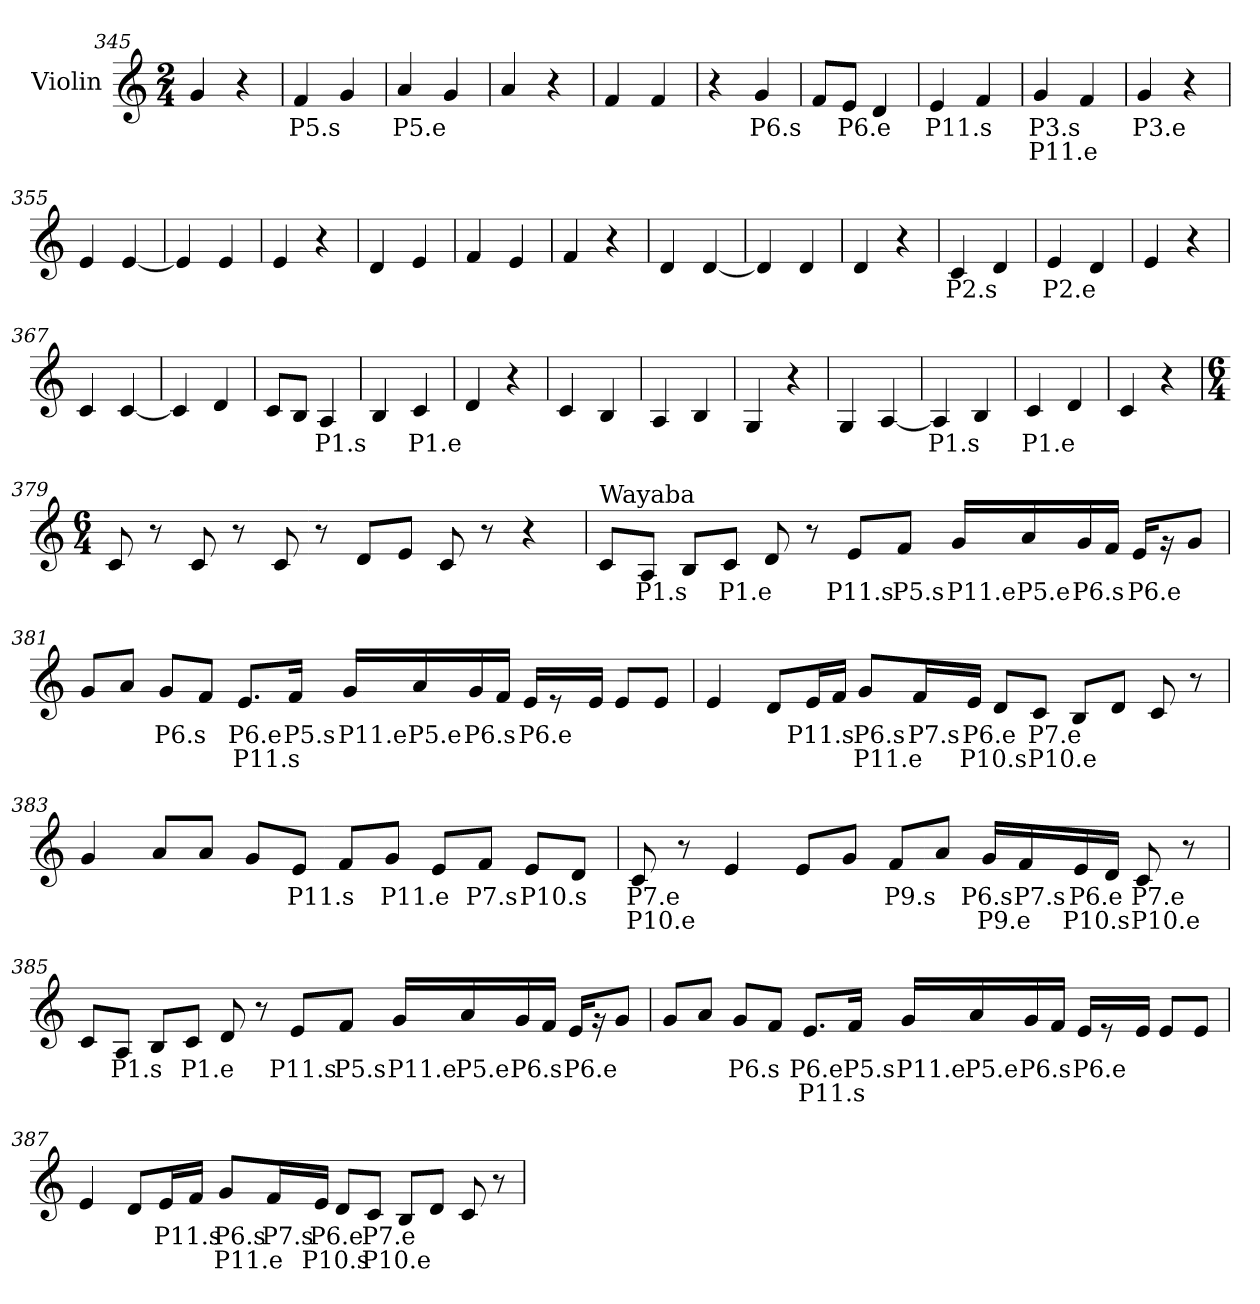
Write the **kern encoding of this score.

**kern	**text	**text
*part1	*part1	*part1
*staff1	*staff1	*staff1
*I"Violin	*	*
*clefG2	*	*
*k[]	*	*
*C:	*	*
*M2/4	*	*
=345	=345	=345
4g/	.	.
4r	.	.
=346	=346	=346
4fi/	P5.s	.
4gi/	.	.
=347	=347	=347
4ai/	P5.e	.
4g/	.	.
=348	=348	=348
4a/	.	.
4r	.	.
=349	=349	=349
4f/	.	.
4f/	.	.
=350	=350	=350
4r	.	.
4gi/	P6.s	.
!!LO:PB:g=z
=351	=351	=351
8fi/L	.	.
8ei/J	P6.e	.
4d/	.	.
=352	=352	=352
4ei/	P11.s	.
4fi/	.	.
=353	=353	=353
4gi/	P3.s	P11.e
4fi/	.	.
=354	=354	=354
4gi/	P3.e	.
4ra	.	.
=355	=355	=355
4e/	.	.
[4e/	.	.
=356	=356	=356
4e/]	.	.
4e/	.	.
=357	=357	=357
4e/	.	.
4r	.	.
=358	=358	=358
4d/	.	.
4e/	.	.
=359	=359	=359
4f/	.	.
4e/	.	.
=360	=360	=360
4f/	.	.
4r	.	.
=361	=361	=361
4d/	.	.
[4d/	.	.
!!LO:LB:g=z
=362	=362	=362
4d/]	.	.
4d/	.	.
=363	=363	=363
4d/	.	.
4r	.	.
=364	=364	=364
4ci/	P2.s	.
4di/	.	.
=365	=365	=365
4ei/	P2.e	.
4d/	.	.
=366	=366	=366
4e/	.	.
4r	.	.
=367	=367	=367
4c/	.	.
[4c/	.	.
=368	=368	=368
4c/]	.	.
4d/	.	.
=369	=369	=369
8c/L	.	.
8B/J	.	.
4Ai/	P1.s	.
=370	=370	=370
4Bi/	.	.
4ci/	P1.e	.
=371	=371	=371
4d/	.	.
4r	.	.
!!LO:LB:g=z
=372	=372	=372
4c/	.	.
4B/	.	.
=373	=373	=373
4A/	.	.
4B/	.	.
=374	=374	=374
4G/	.	.
4r	.	.
=375	=375	=375
4G/	.	.
[4A/	.	.
=376	=376	=376
4Ai/]	P1.s	.
4Bi/	.	.
=377	=377	=377
4ci/	P1.e	.
4d/	.	.
=378	=378	=378
4c/	.	.
4r	.	.
=379	=379	=379
*M6/4	*	*
*MM60	*	*
8c/	.	.
8r	.	.
8c/	.	.
8r	.	.
8c/	.	.
8r	.	.
8d/L	.	.
8e/J	.	.
8c/	.	.
8r	.	.
4r	.	.
!!LO:LB:g=z
=380	=380	=380
!LO:TX:a:t=Wayaba	!	!
8c/L	.	.
8Ai/J	P1.s	.
8Bi/L	.	.
8ci/J	P1.e	.
8d/	.	.
8r	.	.
8ei/L	P11.s	.
8fi/J	P5.s	.
16gi/LL	P11.e	.
16ai/	P5.e	.
16gi/	P6.s	.
16fi/JJ	.	.
16ei/KL	P6.e	.
16r	.	.
8g/J	.	.
=381	=381	=381
8g/L	.	.
8a/J	.	.
8gi/L	P6.s	.
8fi/J	.	.
8.ei/L	P6.e	P11.s
16fi/Jk	P5.s	.
16gi/LL	P11.e	.
16ai/	P5.e	.
16gi/	P6.s	.
16fi/JJ	.	.
16ei/KL	P6.e	.
8r	.	.
16e/Jk	.	.
8e/L	.	.
8e/J	.	.
!!LO:LB:g=z
=382	=382	=382
4e/	.	.
8d/L	.	.
16ei/L	P11.s	.
16fi/JJ	.	.
8gi/L	P6.s	P11.e
16fi/L	P7.s	.
16ei/JJ	P6.e	P10.s
8di/L	.	.
8ci/J	P7.e	P10.e
8B/L	.	.
8d/J	.	.
8c/	.	.
8r	.	.
=383	=383	=383
4g/	.	.
8a/L	.	.
8a/J	.	.
8g/L	.	.
8ei/J	P11.s	.
8fi/L	.	.
8gi/J	P11.e	.
8e/L	.	.
8fi/J	P7.s	.
8ei/L	P10.s	.
8di/J	.	.
=384	=384	=384
8ci/	P7.e	P10.e
8r	.	.
4e/	.	.
8e/L	.	.
8g/J	.	.
8fi/L	P9.s	.
8ai/J	.	.
16gi/LL	P6.s	P9.e
16fi/	P7.s	.
16ei/	P6.e	P10.s
16di/JJ	.	.
8ci/	P7.e	P10.e
8r	.	.
!!LO:LB:g=z
=385	=385	=385
8c/L	.	.
8Ai/J	P1.s	.
8Bi/L	.	.
8ci/J	P1.e	.
8d/	.	.
8r	.	.
8ei/L	P11.s	.
8fi/J	P5.s	.
16gi/LL	P11.e	.
16ai/	P5.e	.
16gi/	P6.s	.
16fi/JJ	.	.
16ei/KL	P6.e	.
16r	.	.
8g/J	.	.
=386	=386	=386
8g/L	.	.
8a/J	.	.
8gi/L	P6.s	.
8fi/J	.	.
8.ei/L	P6.e	P11.s
16fi/Jk	P5.s	.
16gi/LL	P11.e	.
16ai/	P5.e	.
16gi/	P6.s	.
16fi/JJ	.	.
16ei/KL	P6.e	.
8r	.	.
16e/Jk	.	.
8e/L	.	.
8e/J	.	.
!!LO:LB:g=z
=387	=387	=387
4e/	.	.
8d/L	.	.
16ei/L	P11.s	.
16fi/JJ	.	.
8gi/L	P6.s	P11.e
16fi/L	P7.s	.
16ei/JJ	P6.e	P10.s
8di/L	.	.
8ci/J	P7.e	P10.e
8B/L	.	.
8d/J	.	.
8c/	.	.
8r	.	.
=	=	=
*-	*-	*-
